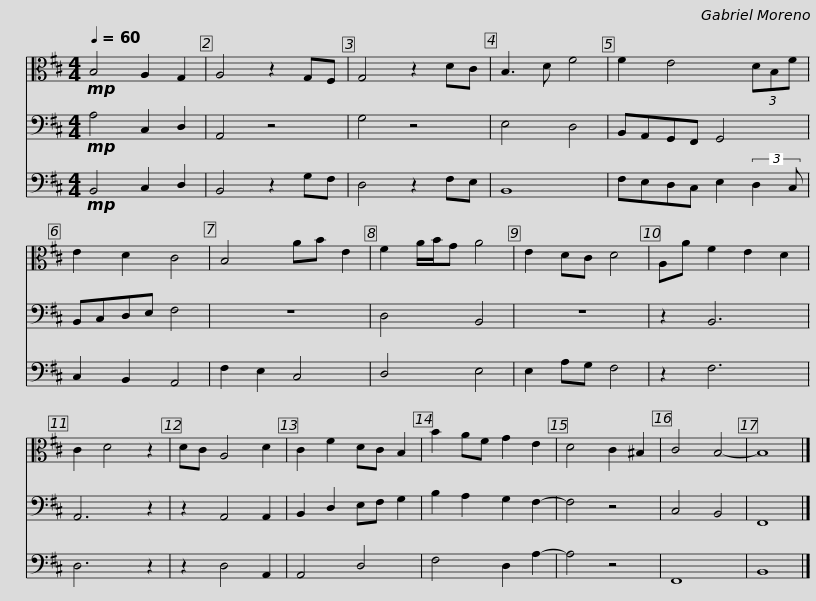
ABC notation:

X:1
%%score 1 2 3
L:1/8
Q:1/4=60
M:4/4
I:linebreak $
K:D
V:1 alto
V:2 bass
V:3 bass
V:1
!mp! B,4 A,2 G,2 | A,4 z2 G,F, | G,4 z2 DC | B,3 D F4 | F2 E4 (3DB,F | %5
 E2 D2 C4 | B,4 AB E2 |$ F2 A/B/G A4 | E2 DC D4 | A,A F2 E2 D2 | %10
 C2 D4 z2 | DC A,4 D2 | C2 F2 DC B,2 | B2 AF G2 E2 | D4 C2 ^B,2 | %15
 C4 B,4- | B,8 |] %17
V:2
!mp! A,4 C,2 D,2 | A,,4 z4 | G,4 z4 | E,4 D,4 | B,,A,,G,,F,, G,,4 | %5
 B,,C,D,E, F,4 | z8 |$ D,4 B,,4 | z8 | z2 B,,6 | %10
 A,,6 z2 | z2 A,,4 A,,2 | B,,2 D,2 E,F, G,2 | B,2 A,2 G,2 F,2- | F,4 z4 | %15
 C,4 B,,4 | F,,8 |] %17
V:3
!mp! B,,4 C,2 D,2 | B,,4 z2 G,F, | D,4 z2 F,E, | B,,8 | F,E,D,C, E,2 (3:2:2D,2 C, | %5
 C,2 B,,2 A,,4 | F,2 E,2 C,4 |$ D,4 E,4 | E,2 A,G, F,4 | z2 F,6 | %10
 D,6 z2 | z2 D,4 A,,2 | A,,4 D,4 | F,4 D,2 A,2- | A,4 z4 | %15
 F,,8 | B,,8 |] %17
